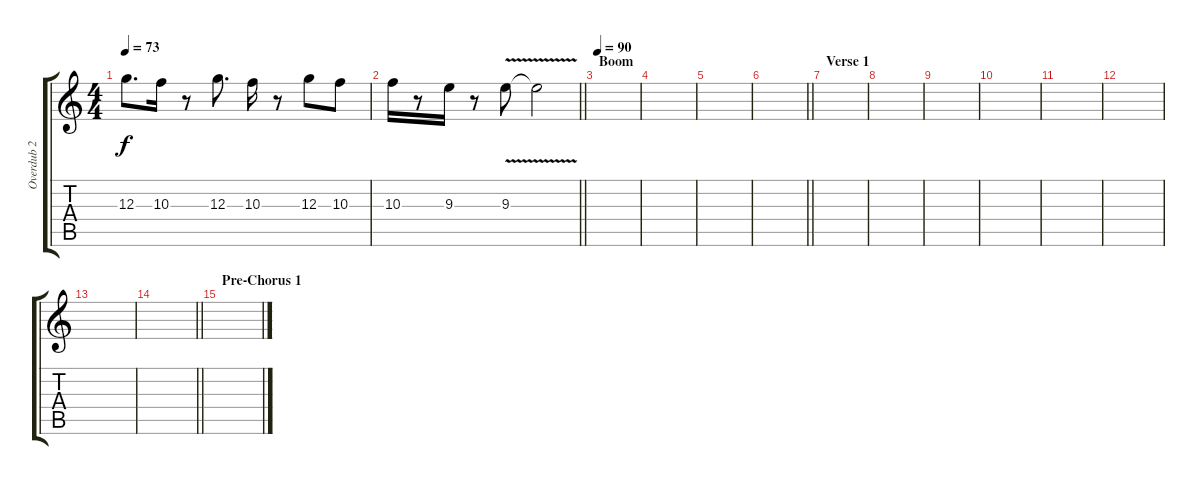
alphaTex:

\track ("Overdub 2" "Overdub 2") {instrument overdrivenguitar}
\staff {score tabs}
\tuning (E4 B3 G3 D3 A2 D2) {hide}
\ts (4 4)
\tempo 73
\clef g2
\ks c
12.3.8{d dy f} 10.3.16 r.8 12.3.8{d} 10.3.16 r.8 12.3.8 10.3.8 |
\barLineRight lightlight
10.3.16 r.8 9.3.16 r.8 9.3{v}.8 9.3{t}.2 |
\section ("" "Boom")
\tempo 90
|
|
|
\barLineRight lightlight
|
\section ("" "Verse 1")
|
|
|
|
|
|
|
\barLineRight lightlight
|
\section ("" "Pre-Chorus 1")
